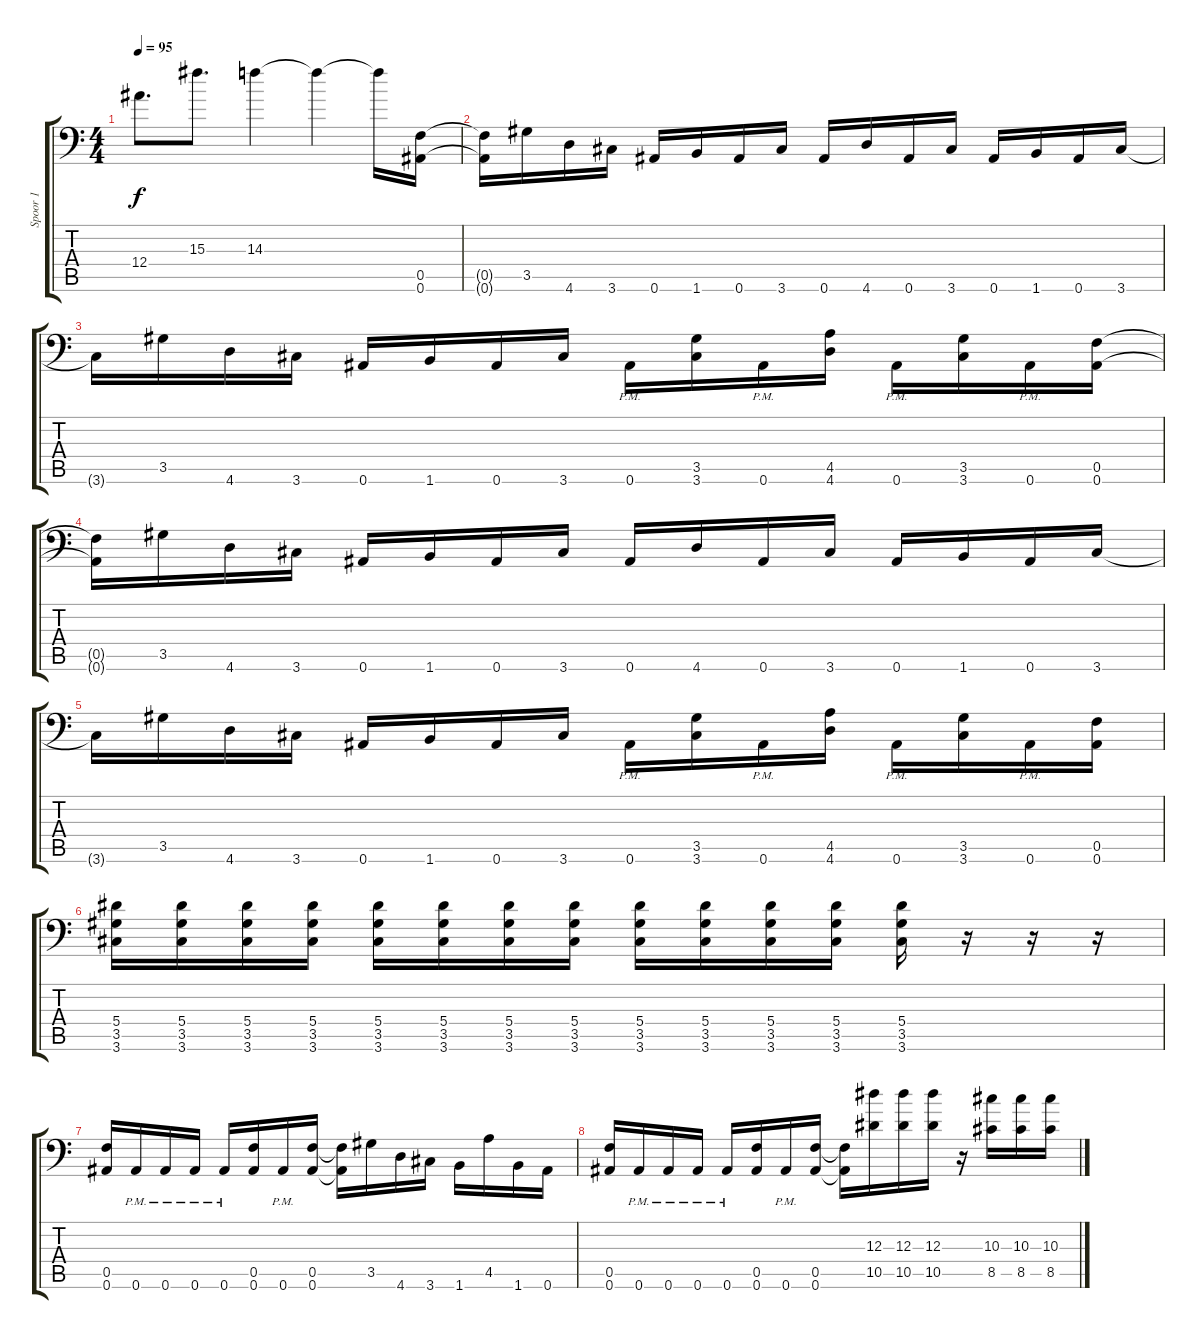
\track ("Spoor 1" "Spoor 1") {instrument distortionguitar}
\staff {score tabs}
\tuning (C4 G3 Eb3 Bb2 F2 Bb1) {hide}
\ts (4 4)
\tempo 95
\clef f4
\ks c
12.4.8{d dy f} 15.3.8{d} 14.3.4 14.3{t}.4 14.3{t}.16 (0.5 0.6).16 |
(0.5{t} 0.6{t}).16 3.5.16 4.6.16 3.6.16 0.6.16 1.6.16 0.6.16 3.6.16 0.6.16 4.6.16 0.6.16 3.6.16 0.6.16 1.6.16 0.6.16 3.6.16 |
3.6{t}.16 3.5.16 4.6.16 3.6.16 0.6.16 1.6.16 0.6.16 3.6.16 0.6{pm}.16 (3.5 3.6).16 0.6{pm}.16 (4.5 4.6).16 0.6{pm}.16 (3.5 3.6).16 0.6{pm}.16 (0.5 0.6).16 |
(0.5{t} 0.6{t}).16 3.5.16 4.6.16 3.6.16 0.6.16 1.6.16 0.6.16 3.6.16 0.6.16 4.6.16 0.6.16 3.6.16 0.6.16 1.6.16 0.6.16 3.6.16 |
3.6{t}.16 3.5.16 4.6.16 3.6.16 0.6.16 1.6.16 0.6.16 3.6.16 0.6{pm}.16 (3.5 3.6).16 0.6{pm}.16 (4.5 4.6).16 0.6{pm}.16 (3.5 3.6).16 0.6{pm}.16 (0.5 0.6).16 |
(5.4 3.5 3.6).16 (5.4 3.5 3.6).16 (5.4 3.5 3.6).16 (5.4 3.5 3.6).16 (5.4 3.5 3.6).16 (5.4 3.5 3.6).16 (5.4 3.5 3.6).16 (5.4 3.5 3.6).16 (5.4 3.5 3.6).16 (5.4 3.5 3.6).16 (5.4 3.5 3.6).16 (5.4 3.5 3.6).16 (5.4 3.5 3.6).16 r.16 r.16 r.16 |
(0.5 0.6).16 0.6{pm}.16 0.6{pm}.16 0.6{pm}.16 0.6{pm}.16 (0.5 0.6).16 0.6{pm}.16 (0.5 0.6).16 (0.5{t} 0.6{t}).16 3.5.16 4.6.16 3.6.16 1.6.16 4.5.16 1.6.16 0.6.16 |
(0.5 0.6).16 0.6{pm}.16 0.6{pm}.16 0.6{pm}.16 0.6{pm}.16 (0.5 0.6).16 0.6{pm}.16 (0.5 0.6).16 (0.5{t} 0.6{t}).16 (12.3 10.5).16 (12.3 10.5).16 (12.3 10.5).16 r.16 (10.3 8.5).16 (10.3 8.5).16 (10.3 8.5).16
